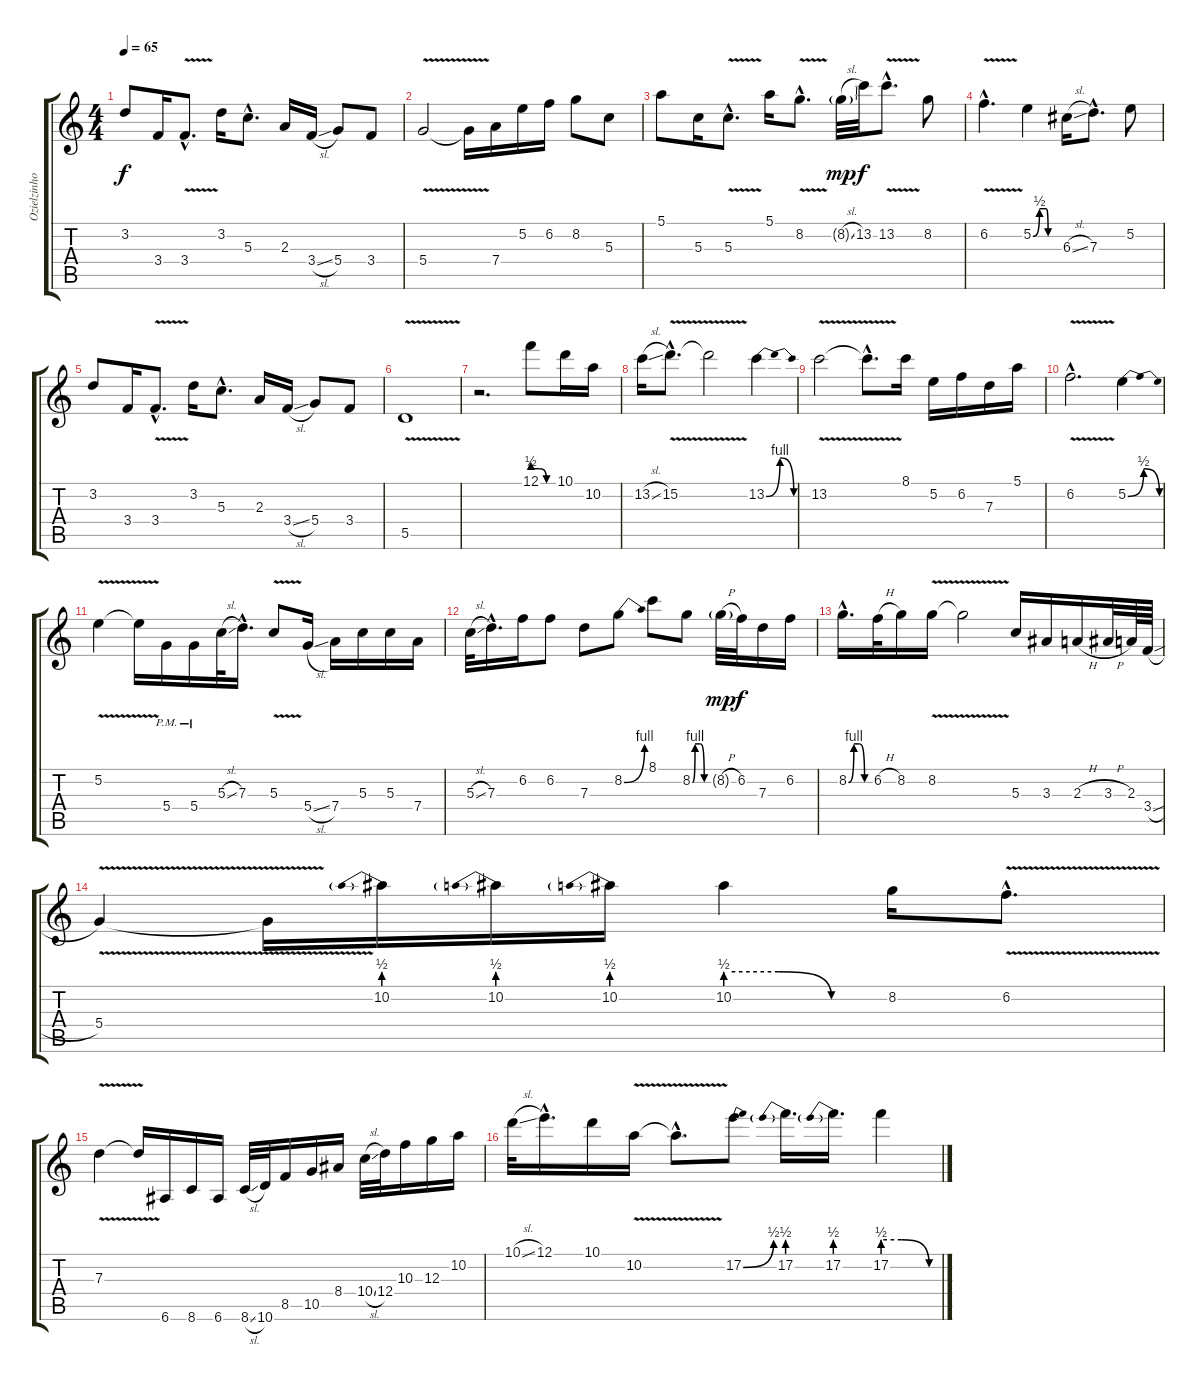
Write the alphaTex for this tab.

\track ("Ozielzinho" "Ozielzinho") {instrument electricguitarjazz}
\staff {score tabs}
\tuning (E4 B3 G3 D3 A2 E2) {hide}
\ts (4 4)
\tempo 65
\clef g2
\ks c
3.2.8{dy f} 3.4.16 3.4{v hac}.8{d} 3.2.16 5.3{hac}.8{d} 2.3.16 3.4{sl}.16 5.4.8 3.4.8 |
5.4{v}.2 5.4{t}.16 7.4.16 5.2.16 6.2.16 8.2.8 5.3.8 |
5.1.8 5.3.16 5.3{v hac}.8{d} 5.1.16 8.2{v hac}.8{d} 8.2{sl g}.32{dy mp} 13.2.32{dy f} 13.2{v hac}.8{d} 8.2.8 |
6.2{v hac}.4{d} 5.2{be (custom 0 0 15 2 30 2 35 0 60 0)}.4 6.3{sl}.16 7.3{hac}.8{d} 5.2.8 |
3.2.8 3.4.16 3.4{v hac}.8{d} 3.2.16 5.3{hac}.8{d} 2.3.16 3.4{sl}.16 5.4.8 3.4.8 |
5.5{v}.1 |
r.2{d} 12.1{be (custom 0 2 20 2 40 0 60 0)}.8 10.1.16 10.2.16 |
13.2{sl}.16 15.2{v hac}.8{d} 15.2{t}.2 13.2{be (bendrelease 0 0 15 4 45 4 60 0)}.4 |
13.2{v}.2 13.2{hac t}.8{d} 8.1.16{instrument overdrivenguitar} 5.2.16 6.2.16 7.3.16 5.1.16 |
6.2{v hac}.2{d} 5.2{be (bendrelease 0 0 15 2 45 2 60 0)}.4 |
5.2{v}.4 5.2{t}.16 5.4{pm}.16 5.4{pm}.16 5.3{sl}.32 7.3{hac}.16{d} 5.3{v}.8 5.4{sl}.16 7.4.16 5.3.16 5.3.16 7.4.16 |
5.3{sl}.32 7.3{hac}.16{d} 6.2.16 6.2.8 7.3.8 8.2{be (bend 0 0 60 4)}.8 8.1.8 8.2{be (custom 0 0 10 4 30 4 45 0 60 0)}.8 8.2{h g}.32{dy mp} 6.2.32{dy f} 7.3.16 6.2.16 |
8.2{be (custom 0 0 15 4 30 4 45 0 60 0) hac}.16{d} 6.2{h}.32 8.2.16 8.2{v}.16 8.2{t}.2 5.3.16 3.3.16 2.3{h}.16 3.3{h}.32 2.3.64 3.4{sl}.64 |
5.4{v}.4 5.4{t}.16 10.2{be (prebend 0 2 60 2)}.16 10.2{be (prebend 0 2 60 2)}.16 10.2{be (prebend 0 2 60 2)}.16 10.2{be (custom 0 2 20 2 40 0 60 0)}.4 8.2.16 6.2{v hac}.8{d} |
7.3{v}.4 7.3{t}.16 6.6.16 8.6.16 6.6.16 8.6{sl}.32 10.6.32 8.5.16 10.5.16 8.4.16 10.4{sl}.32 12.4.32 10.3.16 12.3.16 10.2.16 |
10.1{sl}.32 12.1{hac}.16{d} 10.1.16 10.2{v}.16 10.2{hac t}.8{d} 17.2{be (bend 0 0 60 2)}.8 17.2{be (prebend 0 2 60 2)}.16{d} 17.2{be (prebend 0 2 60 2)}.16{d} 17.2{be (custom 0 2 20 2 50 0 60 0)}.4
